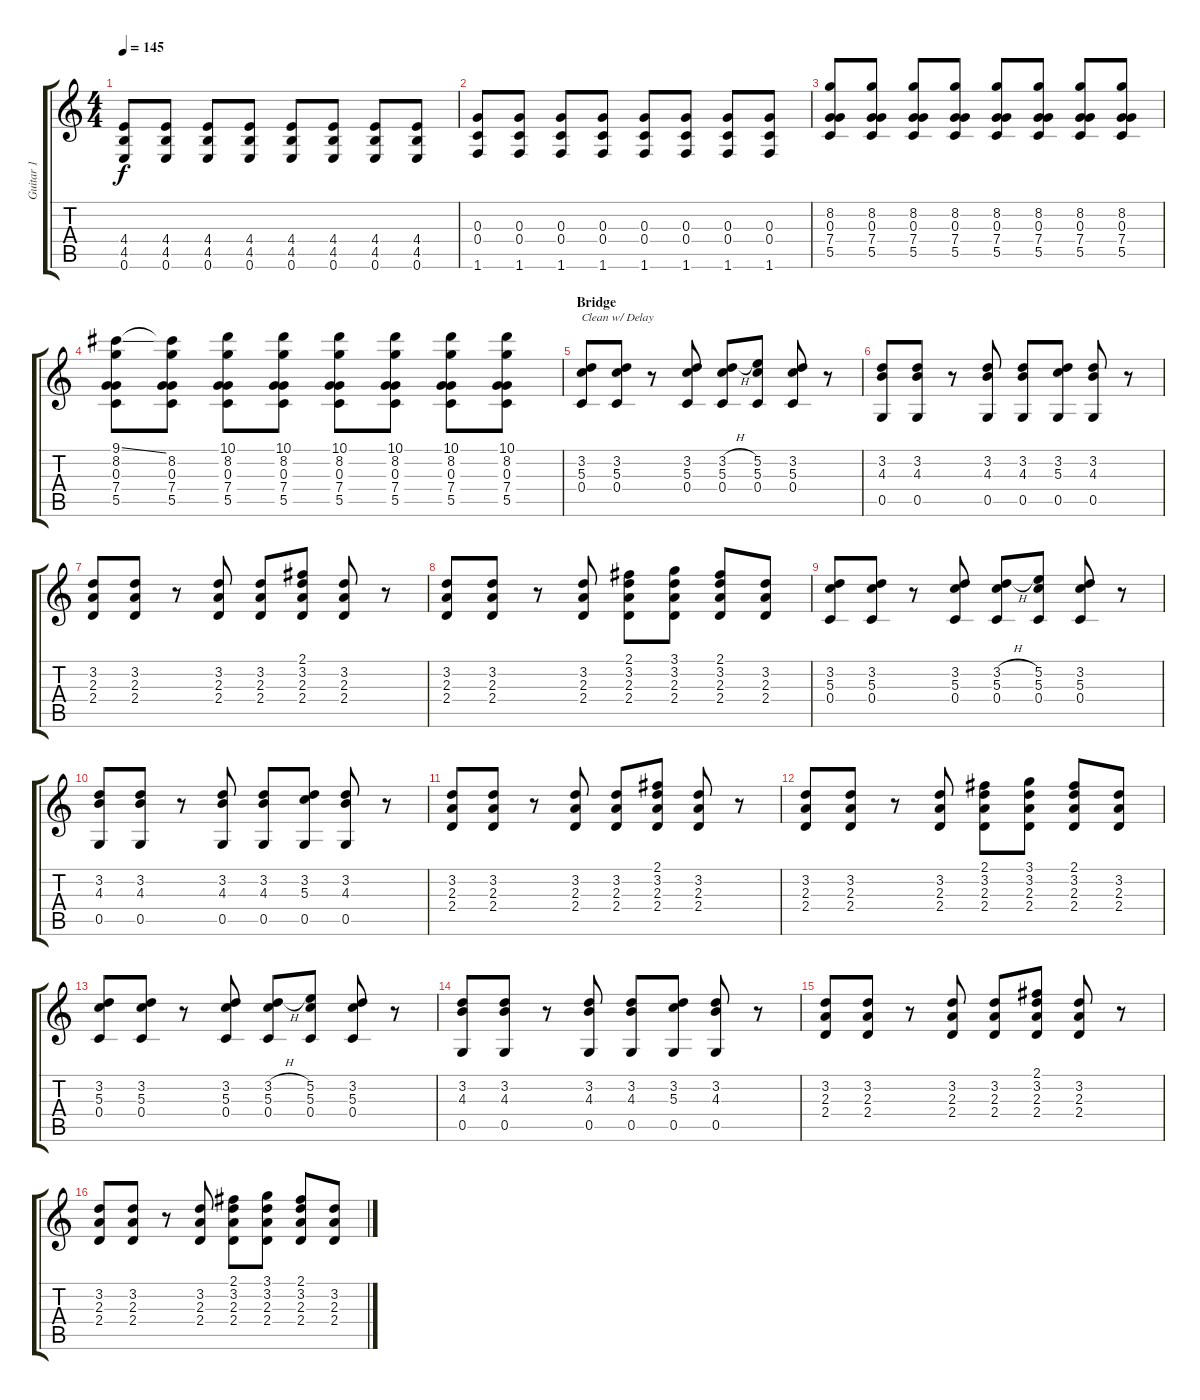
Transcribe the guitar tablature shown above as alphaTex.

\track ("Guitar 1" "Guitar 1") {instrument distortionguitar}
\staff {score tabs}
\tuning (E4 B3 G3 C3 G2 E2) {hide}
\ts (4 4)
\tempo 145
\clef g2
\ks c
(4.4 4.5 0.6).8{dy f} (4.4 4.5 0.6).8 (4.4 4.5 0.6).8 (4.4 4.5 0.6).8 (4.4 4.5 0.6).8 (4.4 4.5 0.6).8 (4.4 4.5 0.6).8 (4.4 4.5 0.6).8 |
(0.3 0.4 1.6).8 (0.3 0.4 1.6).8 (0.3 0.4 1.6).8 (0.3 0.4 1.6).8 (0.3 0.4 1.6).8 (0.3 0.4 1.6).8 (0.3 0.4 1.6).8 (0.3 0.4 1.6).8 |
(8.2 0.3 7.4 5.5).8 (8.2 0.3 7.4 5.5).8 (8.2 0.3 7.4 5.5).8 (8.2 0.3 7.4 5.5).8 (8.2 0.3 7.4 5.5).8 (8.2 0.3 7.4 5.5).8 (8.2 0.3 7.4 5.5).8 (8.2 0.3 7.4 5.5).8 |
(9.1{ss} 8.2 0.3 7.4 5.5).8 (9.1{t} 8.2 0.3 7.4 5.5).8 (10.1 8.2 0.3 7.4 5.5).8 (10.1 8.2 0.3 7.4 5.5).8 (10.1 8.2 0.3 7.4 5.5).8 (10.1 8.2 0.3 7.4 5.5).8 (10.1 8.2 0.3 7.4 5.5).8 (10.1 8.2 0.3 7.4 5.5).8 |
\section ("" "Bridge")
(3.2 5.3 0.4).8{txt "Clean w/ Delay" instrument electricguitarclean} (3.2 5.3 0.4).8 r.8 (3.2 5.3 0.4).8 (3.2{h} 5.3 0.4).8 (5.2 5.3 0.4).8 (3.2 5.3 0.4).8 r.8 |
(3.2 4.3 0.5).8 (3.2 4.3 0.5).8 r.8 (3.2 4.3 0.5).8 (3.2 4.3 0.5).8 (3.2 5.3 0.5).8 (3.2 4.3 0.5).8 r.8 |
(3.2 2.3 2.4).8 (3.2 2.3 2.4).8 r.8 (3.2 2.3 2.4).8 (3.2 2.3 2.4).8 (2.1 3.2 2.3 2.4).8 (3.2 2.3 2.4).8 r.8 |
(3.2 2.3 2.4).8 (3.2 2.3 2.4).8 r.8 (3.2 2.3 2.4).8 (2.1 3.2 2.3 2.4).8 (3.1 3.2 2.3 2.4).8 (2.1 3.2 2.3 2.4).8 (3.2 2.3 2.4).8 |
(3.2 5.3 0.4).8 (3.2 5.3 0.4).8 r.8 (3.2 5.3 0.4).8 (3.2{h} 5.3 0.4).8 (5.2 5.3 0.4).8 (3.2 5.3 0.4).8 r.8 |
(3.2 4.3 0.5).8 (3.2 4.3 0.5).8 r.8 (3.2 4.3 0.5).8 (3.2 4.3 0.5).8 (3.2 5.3 0.5).8 (3.2 4.3 0.5).8 r.8 |
(3.2 2.3 2.4).8 (3.2 2.3 2.4).8 r.8 (3.2 2.3 2.4).8 (3.2 2.3 2.4).8 (2.1 3.2 2.3 2.4).8 (3.2 2.3 2.4).8 r.8 |
(3.2 2.3 2.4).8 (3.2 2.3 2.4).8 r.8 (3.2 2.3 2.4).8 (2.1 3.2 2.3 2.4).8 (3.1 3.2 2.3 2.4).8 (2.1 3.2 2.3 2.4).8 (3.2 2.3 2.4).8 |
(3.2 5.3 0.4).8 (3.2 5.3 0.4).8 r.8 (3.2 5.3 0.4).8 (3.2{h} 5.3 0.4).8 (5.2 5.3 0.4).8 (3.2 5.3 0.4).8 r.8 |
(3.2 4.3 0.5).8 (3.2 4.3 0.5).8 r.8 (3.2 4.3 0.5).8 (3.2 4.3 0.5).8 (3.2 5.3 0.5).8 (3.2 4.3 0.5).8 r.8 |
(3.2 2.3 2.4).8 (3.2 2.3 2.4).8 r.8 (3.2 2.3 2.4).8 (3.2 2.3 2.4).8 (2.1 3.2 2.3 2.4).8 (3.2 2.3 2.4).8 r.8 |
(3.2 2.3 2.4).8 (3.2 2.3 2.4).8 r.8 (3.2 2.3 2.4).8 (2.1 3.2 2.3 2.4).8 (3.1 3.2 2.3 2.4).8 (2.1 3.2 2.3 2.4).8 (3.2 2.3 2.4).8
